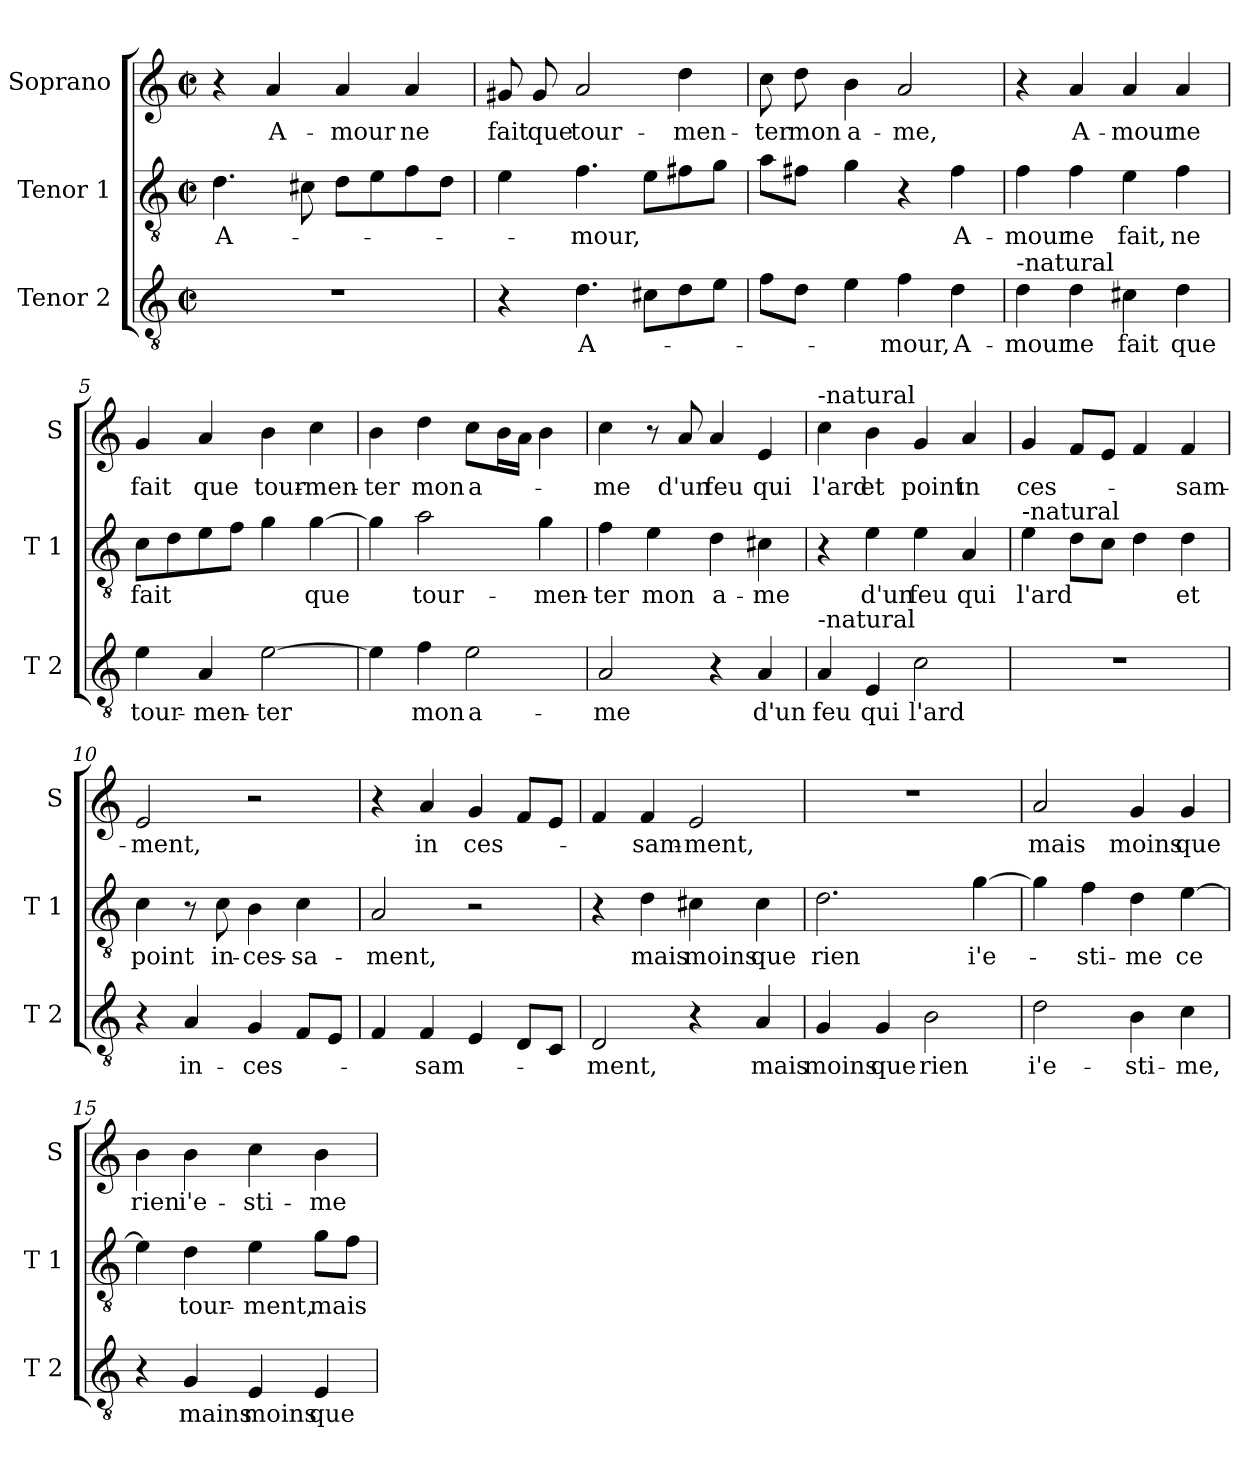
**kern	**text	**kern	**text	**kern	**text
*part3	*part3	*part2	*part2	*part1	*part1
*staff3	*staff3	*staff2	*staff2	*staff1	*staff1
*I"Tenor 2	*	*I"Tenor 1	*	*I"Soprano	*
*I'T 2	*	*I'T 1	*	*I'S	*
*clefGv2	*	*clefGv2	*	*clefG2	*
*k[]	*	*k[]	*	*k[]	*
*C:	*	*C:	*	*C:	*
*M2/2	*	*M2/2	*	*M2/2	*
*met(c|)	*	*met(c|)	*	*met(c|)	*
=1	=1	=1	=1	=1	=1
!	!	!	!LO:LY:b	!	!
1r	.	4.d\	A-	4r	.
!	!	!	!	!	!LO:LY:b
.	.	.	.	4a/	A-
.	.	8c#X\	.	.	.
!	!	!	!	!	!LO:LY:b
.	.	8d\L	.	4a/	-mour
.	.	8e\	.	.	.
!	!	!	!	!	!LO:LY:b
.	.	8f\	.	4a/	ne
.	.	8d\J	.	.	.
=2	=2	=2	=2	=2	=2
!	!	!	!	!	!LO:LY:b
4r	.	4e\	.	8g#X/	fait
!	!	!	!	!	!LO:LY:b
.	.	.	.	8g#/	que
!	!LO:LY:b	!	!LO:LY:b	!	!LO:LY:b
4.d\	A-	4.f\	-mour,	2a/	tour-
8c#X\L	.	8e\L	.	.	.
!	!	!	!	!	!LO:LY:b
8d\	.	8f#X\	.	4dd\	-men-
8e\J	.	8g\J	.	.	.
=3	=3	=3	=3	=3	=3
!	!	!	!	!	!LO:LY:b
8f\L	.	8a\L	.	8cc\	-ter
!	!	!	!	!	!LO:LY:b
8d\J	.	8f#X\J	.	8dd\	mon
!	!	!	!	!	!LO:LY:b
4e\	.	4g\	.	4b\	a-
!	!LO:LY:b	!	!	!	!LO:LY:b
4f\	-mour,	4r	.	2a/	-me,
!	!LO:LY:b	!	!LO:LY:b	!	!
4d\	A-	4f#\	A-	.	.
=4	=4	=4	=4	=4	=4
!LO:TX:a:t=-natural	!	!	!	!	!
!	!LO:LY:b	!	!LO:LY:b	!	!
4d\	-mour	4f\	-mour	4r	.
!	!LO:LY:b	!	!LO:LY:b	!	!LO:LY:b
4d\	ne	4f\	ne	4a/	A-
!	!LO:LY:b	!	!LO:LY:b	!	!LO:LY:b
4c#X\	fait	4e\	fait,	4a/	-mour
!	!LO:LY:b	!	!LO:LY:b	!	!LO:LY:b
4d\	que	4f\	ne	4a/	ne
!!LO:LB:g=z
=5	=5	=5	=5	=5	=5
!	!LO:LY:b	!	!LO:LY:b	!	!LO:LY:b
4e\	tour-	8c\L	fait	4g/	fait
.	.	8d\	.	.	.
!	!LO:LY:b	!	!	!	!LO:LY:b
4A/	-men-	8e\	.	4a/	que
.	.	8f\J	.	.	.
!	!LO:LY:b	!	!	!	!LO:LY:b
[2e\	-ter	4g\	.	4b\	tour-
!	!	!	!LO:LY:b	!	!LO:LY:b
.	.	[4g\	que	4cc\	-men-
=6	=6	=6	=6	=6	=6
!	!	!	!	!	!LO:LY:b
4e\]	.	4g\]	.	4b\	-ter
!	!LO:LY:b	!	!LO:LY:b	!	!LO:LY:b
4f\	mon	2a\	tour-	4dd\	mon
!	!LO:LY:b	!	!	!	!LO:LY:b
2e\	a-	.	.	8cc\L	a-
.	.	.	.	16b\L	.
.	.	.	.	16a\JJ	.
!	!	!	!LO:LY:b	!	!
.	.	4g\	-men-	4b\	.
=7	=7	=7	=7	=7	=7
!	!LO:LY:b	!	!LO:LY:b	!	!LO:LY:b
2A/	-me	4f\	-ter	4cc\	-me
!	!	!	!LO:LY:b	!	!
.	.	4e\	mon	8r	.
!	!	!	!	!	!LO:LY:b
.	.	.	.	8a/	d'un
!	!	!	!LO:LY:b	!	!LO:LY:b
4r	.	4d\	a-	4a/	feu
!	!LO:LY:b	!	!LO:LY:b	!	!LO:LY:b
4A/	d'un	4c#X\	-me	4e/	qui
=8	=8	=8	=8	=8	=8
!	!	!	!	!LO:TX:a:t=-natural	!
!LO:TX:a:t=-natural	!	!	!	!	!
!	!LO:LY:b	!	!	!	!LO:LY:b
4A/	feu	4r	.	4cc\	l'ard
!	!LO:LY:b	!	!LO:LY:b	!	!LO:LY:b
4E/	qui	4e\	d'un	4b\	et
!	!LO:LY:b	!	!LO:LY:b	!	!LO:LY:b
2c\	l'ard	4e\	feu	4g/	point
!	!	!	!LO:LY:b	!	!LO:LY:b
.	.	4A/	qui	4a/	in
=9	=9	=9	=9	=9	=9
!	!	!LO:TX:a:t=-natural	!	!	!
!	!	!	!LO:LY:b	!	!LO:LY:b
1r	.	4e\	l'ard	4g/	ces-
.	.	8d\L	.	8f/L	.
.	.	8c\J	.	8e/J	.
.	.	4d\	.	4f/	.
!	!	!	!LO:LY:b	!	!LO:LY:b
.	.	4d\	et	4f/	-sam-
=10	=10	=10	=10	=10	=10
!	!	!	!LO:LY:b	!	!LO:LY:b
4r	.	4c\	point	2e/	-ment,
!	!LO:LY:b	!	!	!	!
4A/	in-	8r	.	.	.
!	!	!	!LO:LY:b	!	!
.	.	8c\	in-	.	.
!	!LO:LY:b	!	!LO:LY:b	!	!
4G/	-ces-	4B\	-ces-	2r	.
!	!	!	!LO:LY:b	!	!
8F/L	.	4c\	-sa-	.	.
8E/J	.	.	.	.	.
!!LO:LB:g=z
=11	=11	=11	=11	=11	=11
!	!	!	!LO:LY:b	!	!
4F/	.	2A/	-ment,	4r	.
!	!LO:LY:b	!	!	!	!LO:LY:b
4F/	-sam-	.	.	4a/	in
!	!	!	!	!	!LO:LY:b
4E/	.	2r	.	4g/	ces-
8D/L	.	.	.	8f/L	.
8C/J	.	.	.	8e/J	.
=12	=12	=12	=12	=12	=12
!	!LO:LY:b	!	!	!	!
2D/	-ment,	4r	.	4f/	.
!	!	!	!LO:LY:b	!	!LO:LY:b
.	.	4d\	mais	4f/	-sam-
!	!	!	!LO:LY:b	!	!LO:LY:b
4r	.	4c#X\	moins	2e/	-ment,
!	!LO:LY:b	!	!LO:LY:b	!	!
4A/	mais	4c#\	que	.	.
=13	=13	=13	=13	=13	=13
!	!LO:LY:b	!	!LO:LY:b	!	!
4G/	moins	2.d\	rien	1r	.
!	!LO:LY:b	!	!	!	!
4G/	que	.	.	.	.
!	!LO:LY:b	!	!	!	!
2B\	rien	.	.	.	.
!	!	!	!LO:LY:b	!	!
.	.	[4g\	i'e-	.	.
=14	=14	=14	=14	=14	=14
!	!LO:LY:b	!	!	!	!LO:LY:b
2d\	i'e-	4g\]	.	2a/	mais
!	!	!	!LO:LY:b	!	!
.	.	4f\	-sti-	.	.
!	!LO:LY:b	!	!LO:LY:b	!	!LO:LY:b
4B\	-sti-	4d\	-me	4g/	moins
!	!LO:LY:b	!	!LO:LY:b	!	!LO:LY:b
4c\	-me,	[4e\	ce	4g/	que
=15	=15	=15	=15	=15	=15
!	!	!	!	!	!LO:LY:b
4r	.	4e\]	.	4b\	rien
!	!LO:LY:b	!	!LO:LY:b	!	!LO:LY:b
4G/	mains	4d\	tour-	4b\	i'e-
!	!LO:LY:b	!	!LO:LY:b	!	!LO:LY:b
4E/	moins	4e\	-ment,	4cc\	-sti-
!	!LO:LY:b	!	!LO:LY:b	!	!LO:LY:b
4E/	que	8g\L	mais	4b\	-me
.	.	8f\J	.	.	.
=	=	=	=	=	=
*-	*-	*-	*-	*-	*-
